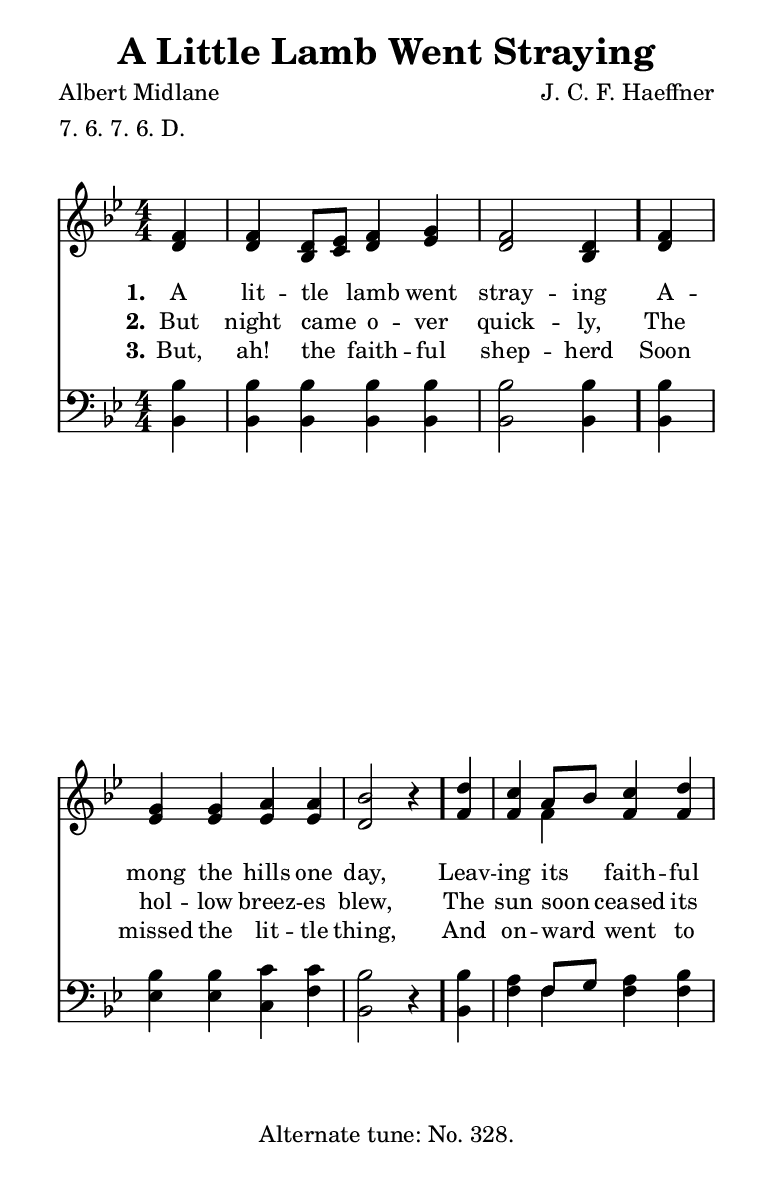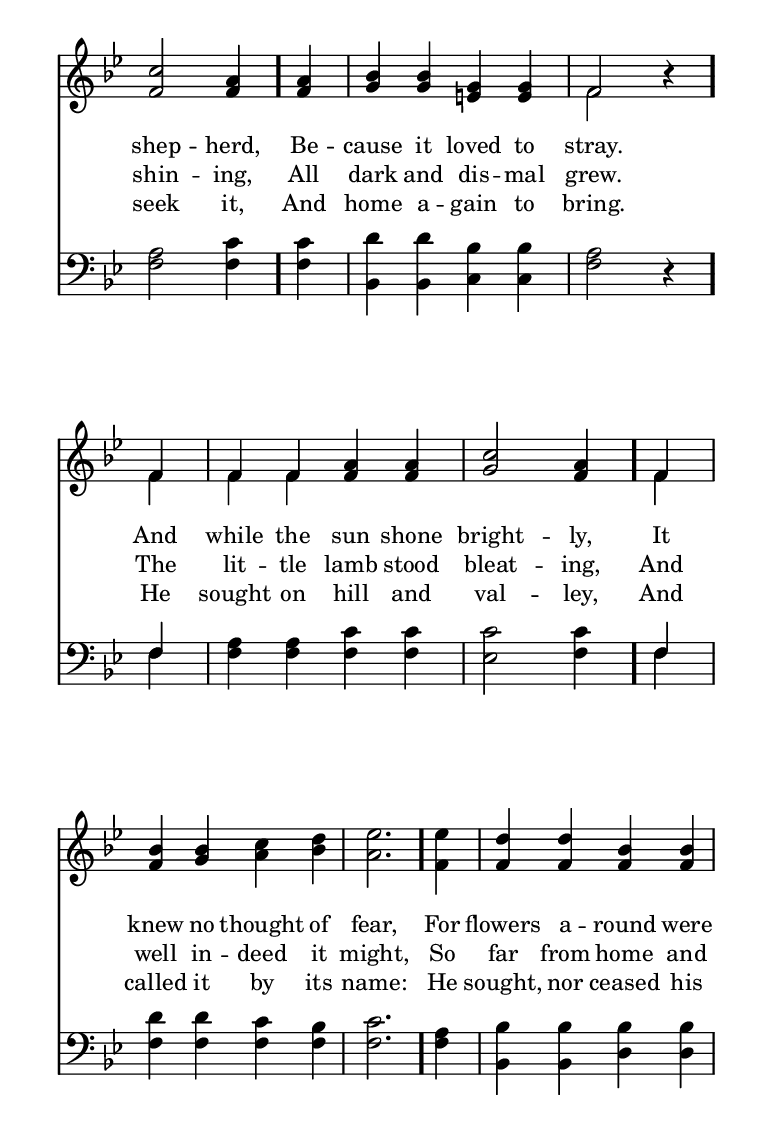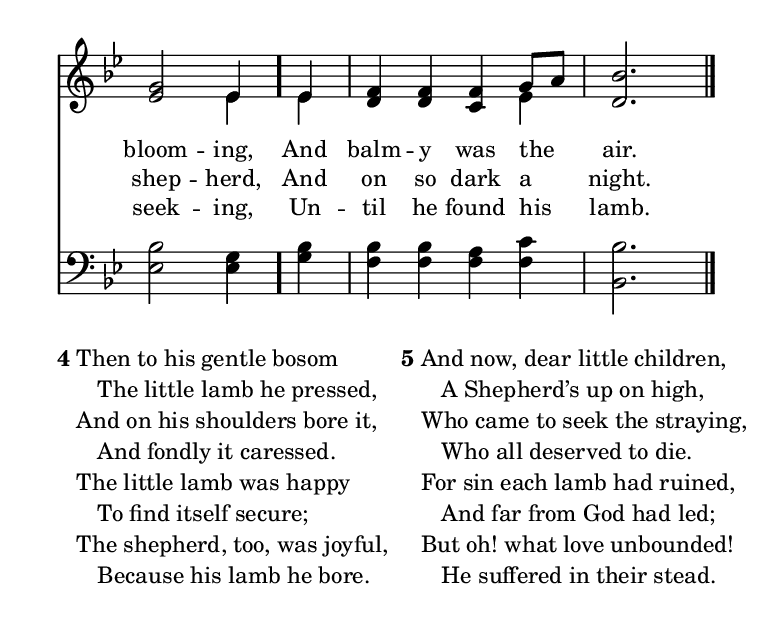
\include "common/global.ily"
\paper {
  \include "common/paper.ily"
  score-markup-spacing.padding = 3
  score-markup-spacing.basic-distance = 3
  oddFooterMarkup = \markup { \vspace #1.2 \fill-line { \on-the-fly \first-page "Alternate tune: No. 328." } }
}

\header{
  %children
  hymnnumber = "329"
  title = "A Little Lamb Went Straying"
  tunename = "Springfield"
  meter = "7. 6. 7. 6. D."
  poet = "Albert Midlane"
  composer = "J. C. F. Haeffner"
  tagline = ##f
}

global = {
  \include "common/overrides.ily"
  \override Staff.TimeSignature.style = #'numbered
  \time 4/4
  \override Score.MetronomeMark.transparent = ##t % hide all fermata changes too
  \tempo 4=90
  \key bes \major
  \partial 4
  \autoBeamOff
}

notesSoprano = {
\global
\relative c' {

  f4 | f d8[ ees] f4 g | f2 d4
  f4 | g g a a | bes2 r4
  d4 | c a8[ bes] c4 d | c2 a4
  a4 | bes bes g g | f2 r4
  f4 | f f a a | c2 a4
  f4 | bes bes c d | ees2.
  ees4 | d d bes bes | g2 ees4
  ees4 | f f f g8[ a] | bes2.

  \bar "|."

}
}

notesAlto = {
\global
\relative e' {

  d4 | d bes8[ c] d4 ees | d2 bes4
  d4 | ees ees ees ees | d2 r4
  f4 | f f f f | f2 f4
  f4 | g g e e | f2 r4
  f4 | f f f f | g2 f4
  f4 | f g a bes | a2.
  f4 | f f f f | ees2 ees4
  ees4 | d d c ees | d2.

}
}

notesTenor = {
\global
\relative a {

  bes4 | bes bes bes bes | bes2 bes4
  bes4 | bes bes c c | bes2 r4
  bes4 | a f8[ g] a4 bes | a2 c4
  c4 | d d bes bes | a2 r4
  f4 | a a c c | c2 c4
  f,4 | d'4 d c bes | c2.
  a4 | bes bes bes bes | bes2 g4
  bes4 | bes bes a c | bes2.

}
}

notesBass = {
\global
\relative f, {

  bes4 | bes bes bes bes | bes2 bes4
  bes4 | ees ees c f | bes,2 r4
  bes4 | f'4 f f f | f2 f4
  f4 | bes, bes c c | f2 r4
  f4 | f f f f | ees2 f4
  f4 | f f f f | f2.
  f4 | bes, bes d d | ees2 ees4
  g4 | f f f f | bes,2.

}
}

wordsA = \lyricmode {
\set stanza = "1."

A lit -- tle lamb went stray -- ing \bar "."
A -- mong the hills one day, \bar "."
Leav -- ing its faith -- ful shep -- herd, \bar "."
Be -- cause it loved to stray. \bar "."
And while the sun shone bright -- ly, \bar "."
It knew no thought of fear, \bar "."
For flowers a -- round were bloom -- ing, \bar "."
And balm -- y was the air. \bar "."

}

wordsB = \lyricmode {
\set stanza = "2."

But night came o -- ver quick -- ly,
The hol -- low breez -- es blew,
The sun soon ceased its shin -- ing,
All dark and dis -- mal grew.
The lit -- tle lamb stood bleat -- ing,
And well in -- deed it might,
So far from home and shep -- herd,
And on so dark a night.

}

wordsC = \lyricmode {
\set stanza = "3."

But, ah! the faith -- ful shep -- herd
Soon missed the lit -- tle thing,
And on -- ward went to seek it,
And home a -- gain to bring.
He sought on hill and val -- ley,
And called it by its name:
He sought, nor ceased his seek -- ing,
Un -- til he found his lamb.

}

wordsD = \markuplist {

\line { Then to his gentle bosom }
\line { { \hspace #2 } The little lamb he pressed, }
\line { And on his shoulders bore it, }
\line { { \hspace #2 } And fondly it caressed. }
\line { The little lamb was happy }
\line { { \hspace #2 } To find itself secure; }
\line { The shepherd, too, was joyful, }
\line { { \hspace #2 } Because his lamb he bore. }

}

wordsE = \markuplist {

\line { And now, dear little children, }
\line { { \hspace #2 } A Shepherd’s up on high, }
\line { Who came to seek the straying, }
\line { { \hspace #2 } Who all deserved to die. }
\line { For sin each lamb had ruined, }
\line { { \hspace #2 } And far from God had led; }
\line { But oh! what love unbounded! }
\line { { \hspace #2 } He suffered in their stead. }

}

\score {
  \context ChoirStaff <<
    \context Staff = upper <<
      \set Staff.autoBeaming = ##f
      \set ChoirStaff.systemStartDelimiter = #'SystemStartBar
      \set ChoirStaff.printPartCombineTexts = ##f
      \partcombine #'(2 . 11) \notesSoprano \notesAlto
      \context NullVoice = sopranos { \voiceOne << \notesSoprano >> }
      \context Lyrics = one   \lyricsto sopranos \wordsA
      \context Lyrics = two   \lyricsto sopranos \wordsB
      \context Lyrics = three \lyricsto sopranos \wordsC
    >>
    \context Staff = men <<
      \set Staff.autoBeaming = ##f
      \clef bass
      \set ChoirStaff.printPartCombineTexts = ##f
      \partcombine #'(2 . 11) \notesTenor \notesBass
    >>
  >>
  \layout {
    \include "common/layout.ily"
  }
  #(cond ((ly:get-option 'eog-midi-permitted) #{ \midi{
    \include "common/midi.ily"
  } #}))
}

\noPageBreak

\markup { \fill-line {
  \null
  \line{ \bold 4 \column { \wordsD } }
  \null
  \line{ \bold 5 \column { \wordsE } }
  \null
} }

\version "2.19.49"  % necessary for upgrading to future LilyPond versions.

% vi:set et ts=2 sw=2 ai nocindent syntax=lilypond:
